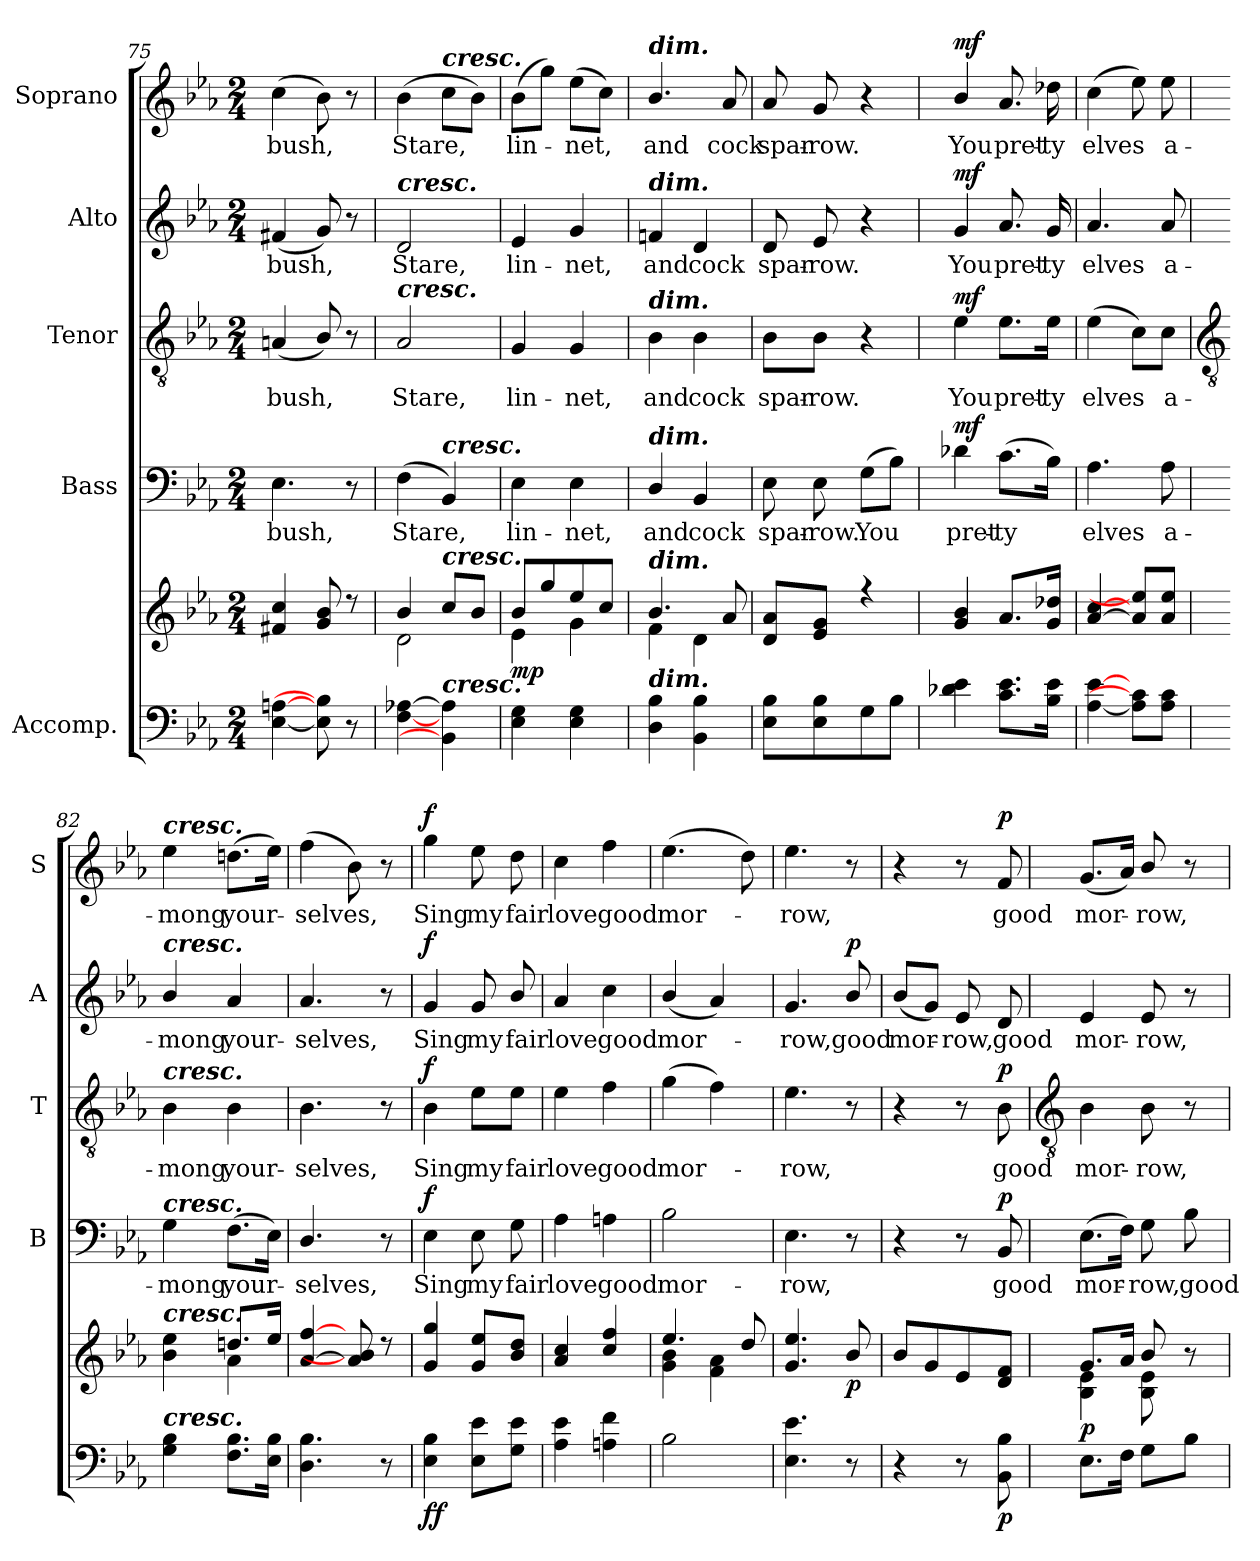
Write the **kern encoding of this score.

**kern	**kern	**dynam	**kern	**text	**dynam	**kern	**text	**dynam	**kern	**text	**dynam	**kern	**text	**dynam
*part5	*part5	*part5	*part4	*part4	*part4	*part3	*part3	*part3	*part2	*part2	*part2	*part1	*part1	*part1
*staff6	*staff5	*staff5/6	*staff4	*staff4	*staff4	*staff3	*staff3	*staff3	*staff2	*staff2	*staff2	*staff1	*staff1	*staff1
*I"Accomp.	*	*	*I"Bass	*	*	*I"Tenor	*	*	*I"Alto	*	*	*I"Soprano	*	*
*	*	*	*I'B	*	*	*I'T	*	*	*I'A	*	*	*I'S	*	*
!!LO:LB:g=z
*clefF4	*clefG2	*	*clefF4	*	*	*clefGv2	*	*	*clefG2	*	*	*clefG2	*	*
*k[b-e-a-]	*k[b-e-a-]	*	*k[b-e-a-]	*	*	*k[b-e-a-]	*	*	*k[b-e-a-]	*	*	*k[b-e-a-]	*	*
*E-:	*E-:	*	*E-:	*	*	*E-:	*	*	*E-:	*	*	*E-:	*	*
*M2/4	*M2/4	*	*M2/4	*	*	*M2/4	*	*	*M2/4	*	*	*M2/4	*	*
=75	=75	=75	=75	=75	=75	=75	=75	=75	=75	=75	=75	=75	=75	=75
*	*^	*	*	*	*	*	*	*	*	*	*	*	*	*
!	!	!LO:N:vis=1	!	!	!LO:LY:b	!	!	!LO:LY:b	!	!	!LO:LY:b	!	!	!LO:LY:b	!
[4E- [4An	4f#X 4cc	2ryy	.	4.E-	bush,	.	(<4An	bush,	.	(<4f#X	bush,	.	(>4cc	bush,	.
8E-] 8B-]	8g 8b-	.	.	.	.	.	8B-/)	.	.	8g)	.	.	8b-)	.	.
8r	8r	.	.	8r	.	.	8r	.	.	8r	.	.	8r	.	.
=76	=76	=76	=76	=76	=76	=76	=76	=76	=76	=76	=76	=76	=76	=76	=76
!	!	!	!	!	!	!	!	!	!	!LO:TX:a:Bi:t=cresc.	!	!	!	!	!
!	!	!	!	!	!	!	!LO:TX:a:Bi:t=cresc.	!	!	!	!	!	!	!	!
!	!	!	!	!	!LO:LY:b	!	!	!LO:LY:b	!	!	!LO:LY:b	!	!	!LO:LY:b	!
[4F [4A-X	4b-/	2d\	.	(<4F	Stare,	.	2A-	Stare,	.	2d	Stare,	.	(>4b-	Stare,	.
!	!	!	!	!	!	!	!	!	!	!	!	!	!LO:TX:a:Bi:t=cresc.	!	!
!	!	!	!	!LO:TX:a:Bi:t=cresc.	!	!	!	!	!	!	!	!	!	!	!
!	!LO:TX:a:Bi:t=cresc.	!	!	!	!	!	!	!	!	!	!	!	!	!	!
!LO:TX:a:Bi:t=cresc.	!	!	!	!	!	!	!	!	!	!	!	!	!	!	!
4BB-] 4A-]	8cc/L	.	.	4BB-)	.	.	.	.	.	.	.	.	8ccL	.	.
.	8b-/J	.	.	.	.	.	.	.	.	.	.	.	8b-J)	.	.
=77	=77	=77	=77	=77	=77	=77	=77	=77	=77	=77	=77	=77	=77	=77	=77
!	!	!	!LO:DY:b	!	!LO:LY:b	!	!	!LO:LY:b	!	!	!LO:LY:b	!	!	!LO:LY:b	!
4E- 4G	8b-/L	4e-\	mp	4E-	lin-	.	4G	lin-	.	4e-	lin-	.	(8b-L	lin-	.
.	8gg/	.	.	.	.	.	.	.	.	.	.	.	8ggJ)	.	.
!	!	!	!	!	!LO:LY:b	!	!	!LO:LY:b	!	!	!LO:LY:b	!	!	!LO:LY:b	!
4E- 4G	8ee-/	4g\	.	4E-	-net,	.	4G	-net,	.	4g	-net,	.	(>8ee-L	net,	.
.	8cc/J	.	.	.	.	.	.	.	.	.	.	.	8ccJ)	.	.
=78	=78	=78	=78	=78	=78	=78	=78	=78	=78	=78	=78	=78	=78	=78	=78
!	!	!	!	!	!	!	!	!	!	!	!	!	!LO:TX:a:Bi:t=dim.	!	!
!	!	!	!	!	!	!	!	!	!	!LO:TX:a:Bi:t=dim.	!	!	!	!	!
!	!	!	!	!	!	!	!LO:TX:a:Bi:t=dim.	!	!	!	!	!	!	!	!
!	!	!	!	!LO:TX:a:Bi:t=dim.	!	!	!	!	!	!	!	!	!	!	!
!	!LO:TX:a:Bi:t=dim.	!	!	!	!	!	!	!	!	!	!	!	!	!	!
!LO:TX:a:Bi:t=dim.	!	!	!	!	!	!	!	!	!	!	!	!	!	!	!
!	!	!	!	!	!LO:LY:b	!	!	!LO:LY:b	!	!	!LO:LY:b	!	!	!LO:LY:b	!
4D\ 4B-\	4.b-/	4f\	.	4D/	and	.	4B-	and	.	4fn	and	.	4.b-/	and	.
!	!	!	!	!	!LO:LY:b	!	!	!LO:LY:b	!	!	!LO:LY:b	!	!	!	!
4BB- 4B-	.	4d\	.	4BB-	cock	.	4B-	cock	.	4d	cock	.	.	.	.
!	!	!	!	!	!	!	!	!	!	!	!	!	!	!LO:LY:b	!
.	8a-	.	.	.	.	.	.	.	.	.	.	.	8a-	cock	.
=79	=79	=79	=79	=79	=79	=79	=79	=79	=79	=79	=79	=79	=79	=79	=79
!	!	!	!	!	!LO:LY:b	!	!	!LO:LY:b	!	!	!LO:LY:b	!	!	!LO:LY:b	!
8E- 8B-L	8d 8a-L	2ryy	.	8E-	spar-	.	8B-\L	spar-	.	8d	spar-	.	8a-	spar-	.
!	!	!	!	!	!LO:LY:b	!	!	!LO:LY:b	!	!	!LO:LY:b	!	!	!LO:LY:b	!
8E- 8B-	8e- 8gJ	.	.	8E-	-row.	.	8B-\J	-row.	.	8e-	-row.	.	8g	-row.	.
!	!	!	!	!	!LO:LY:b	!	!	!	!	!	!	!	!	!	!
8G	4r	.	.	(>8GL	You	.	4r	.	.	4r	.	.	4r	.	.
8B-J	.	.	.	8B-J)	.	.	.	.	.	.	.	.	.	.	.
=80	=80	=80	=80	=80	=80	=80	=80	=80	=80	=80	=80	=80	=80	=80	=80
!	!	!	!LO:DY:b=2	!	!LO:LY:b	!	!	!LO:LY:b	!	!	!LO:LY:b	!	!	!LO:LY:b	!
!	!	!	!LO:DY:n=1:b	!	!	!LO:DY:b	!	!	!LO:DY:b	!	!	!LO:DY:b	!	!	!LO:DY:b
4d-X 4e-	4g 4b-	2ryy	mf mf	4d-X	pret-	mf	4e-	You	mf	4g	You	mf	4b-/	You	mf
!	!	!	!	!	!LO:LY:b	!	!	!LO:LY:b	!	!	!LO:LY:b	!	!	!LO:LY:b	!
8.c 8.e-L	8.a-L	.	.	(>8.cL	-ty	.	8.e-\L	pret-	.	8.a-	pret-	.	8.a-	pret-	.
!	!	!	!	!	!	!	!	!LO:LY:b	!	!	!LO:LY:b	!	!	!LO:LY:b	!
16B- 16e-J	16g 16dd-XJ	.	.	16B-J)	.	.	16e-\Jk	-ty	.	16g	-ty	.	16dd-X	-ty	.
=81	=81	=81	=81	=81	=81	=81	=81	=81	=81	=81	=81	=81	=81	=81	=81
!	!	!	!	!	!LO:LY:b	!	!	!LO:LY:b	!	!	!LO:LY:b	!	!	!LO:LY:b	!
[4A- [4e-	[4a- [4cc	2ryy	.	4.A-	elves	.	(>4e-	elves	.	4.a-	elves	.	(>4cc	elves	.
8A-] 8c]L	8a-] 8ee-]L	.	.	.	.	.	8c\L)	.	.	.	.	.	8ee-)	.	.
!	!	!	!	!	!LO:LY:b	!	!	!LO:LY:b	!	!	!LO:LY:b	!	!	!LO:LY:b	!
8A- 8cJ	8a- 8ee-J	.	.	8A-	a-	.	8c\J	a-	.	8a-	a-	.	8ee-	a-	.
!!LO:LB:g=z
=82	=82	=82	=82	=82	=82	=82	=82	=82	=82	=82	=82	=82	=82	=82	=82
*	*	*	*	*	*	*	*clefGv2	*	*	*	*	*	*	*	*
!	!	!	!	!	!	!	!	!	!	!	!	!	!LO:TX:a:Bi:t=cresc.	!	!
!	!	!	!	!	!	!	!	!	!	!LO:TX:a:Bi:t=cresc.	!	!	!	!	!
!	!	!	!	!	!	!	!LO:TX:a:Bi:t=cresc.	!	!	!	!	!	!	!	!
!	!	!	!	!LO:TX:a:Bi:t=cresc.	!	!	!	!	!	!	!	!	!	!	!
!	!LO:TX:a:Bi:t=cresc.	!	!	!	!	!	!	!	!	!	!	!	!	!	!
!LO:TX:a:Bi:t=cresc.	!	!	!	!	!	!	!	!	!	!	!	!	!	!	!
!	!	!	!	!	!LO:LY:b	!	!	!LO:LY:b	!	!	!LO:LY:b	!	!	!LO:LY:b	!
4G 4B-	4b- 4ee-	4ryy	.	4G	-mong	.	4B-	-mong	.	4b-/	-mong	.	4ee-	-mong	.
!	!	!	!	!	!LO:LY:b	!	!	!LO:LY:b	!	!	!LO:LY:b	!	!	!LO:LY:b	!
8.F 8.B-L	8.ddn/L	4a-\	.	(>8.FL	your-	.	4B-	your-	.	4a-	your-	.	(>8.ddnL	your-	.
16E- 16B-J	16ee-/J	.	.	16E-J)	.	.	.	.	.	.	.	.	16ee-J)	.	.
=83	=83	=83	=83	=83	=83	=83	=83	=83	=83	=83	=83	=83	=83	=83	=83
!	!	!	!	!	!LO:LY:b	!	!	!LO:LY:b	!	!	!LO:LY:b	!	!	!LO:LY:b	!
4.D\ 4.B-\	[4a- [4ff	2ryy	.	4.D/	selves,	.	4.B-	-selves,	.	4.a-	-selves,	.	(>4ff	selves,	.
.	8a-] 8b-]	.	.	.	.	.	.	.	.	.	.	.	8b-)	.	.
8r	8r	.	.	8r	.	.	8r	.	.	8r	.	.	8r	.	.
=84	=84	=84	=84	=84	=84	=84	=84	=84	=84	=84	=84	=84	=84	=84	=84
!	!	!	!LO:DY:b=2	!	!LO:LY:b	!	!	!LO:LY:b	!	!	!LO:LY:b	!	!	!LO:LY:b	!
!	!	!	!LO:DY:n=1:b	!	!	!LO:DY:b	!	!	!LO:DY:b	!	!	!LO:DY:b	!	!	!LO:DY:b
4E- 4B-	4g 4gg	2ryy	f f	4E-	Sing	f	4B-	Sing	f	4g/	Sing	f	4gg	Sing	f
!	!	!	!	!	!LO:LY:b	!	!	!LO:LY:b	!	!	!LO:LY:b	!	!	!LO:LY:b	!
8E- 8e-L	8g 8ee-L	.	.	8E-	my	.	8e-\L	my	.	8g	my	.	8ee-	my	.
!	!	!	!	!	!LO:LY:b	!	!	!LO:LY:b	!	!	!LO:LY:b	!	!	!LO:LY:b	!
8G 8e-J	8b- 8ddJ	.	.	8G	fair	.	8e-\J	fair	.	8b-/	fair	.	8dd	fair	.
=85	=85	=85	=85	=85	=85	=85	=85	=85	=85	=85	=85	=85	=85	=85	=85
!	!	!LO:N:vis=1	!	!	!LO:LY:b	!	!	!LO:LY:b	!	!	!LO:LY:b	!	!	!LO:LY:b	!
4A- 4e-	4a- 4cc	2ryy	.	4A-	love	.	4e-	love	.	4a-	love	.	4cc	love	.
!	!	!	!	!	!LO:LY:b	!	!	!LO:LY:b	!	!	!LO:LY:b	!	!	!LO:LY:b	!
4An 4f	4cc 4ff	.	.	4An	good	.	4f	good	.	4cc	good	.	4ff	good	.
=86	=86	=86	=86	=86	=86	=86	=86	=86	=86	=86	=86	=86	=86	=86	=86
!	!	!	!	!	!LO:LY:b	!	!	!LO:LY:b	!	!	!LO:LY:b	!	!	!LO:LY:b	!
2B-	4.ee-/	4g\ 4b-\	.	2B-	mor-	.	(>4g	mor-	.	(<4b-/	mor-	.	(>4.ee-	mor-	.
.	.	4f\ 4a-\	.	.	.	.	4f)	.	.	4a-)	.	.	.	.	.
.	8dd/	.	.	.	.	.	.	.	.	.	.	.	8dd)	.	.
=87	=87	=87	=87	=87	=87	=87	=87	=87	=87	=87	=87	=87	=87	=87	=87
!	!	!LO:N:vis=1	!	!	!LO:LY:b	!	!	!LO:LY:b	!	!	!LO:LY:b	!	!	!LO:LY:b	!
4.E- 4.e-	4.g 4.ee-	2ryy	.	4.E-	-row,	.	4.e-	row,	.	4.g	row,	.	4.ee-	row,	.
!	!	!	!LO:DY:b	!	!	!	!	!	!	!	!LO:LY:b	!LO:DY:b	!	!	!
8r	8b-/	.	p	8r	.	.	8r	.	.	8b-/	good	p	8r	.	.
=88	=88	=88	=88	=88	=88	=88	=88	=88	=88	=88	=88	=88	=88	=88	=88
!	!	!LO:N:vis=1	!	!	!	!	!	!	!	!	!LO:LY:b	!	!	!	!
4r	8b-/L	2ryy	.	4r	.	.	4r	.	.	(<8b-/L	mor-	.	4r	.	.
.	8g	.	.	.	.	.	.	.	.	8gJ)	.	.	.	.	.
!	!	!	!	!	!	!	!	!	!	!	!LO:LY:b	!	!	!	!
8r	8e-	.	.	8r	.	.	8r	.	.	8e-	row,	.	8r	.	.
!	!	!	!LO:DY:b=2	!	!LO:LY:b	!LO:DY:b	!	!LO:LY:b	!LO:DY:b	!	!LO:LY:b	!	!	!LO:LY:b	!LO:DY:b
8BB- 8B-	8d 8fJ	.	p	8BB-	good	p	8B-	good	p	8d	good	.	8f	good	p
!!LO:LB:g=z
=89	=89	=89	=89	=89	=89	=89	=89	=89	=89	=89	=89	=89	=89	=89	=89
*	*	*	*	*	*	*	*clefGv2	*	*	*	*	*	*	*	*
!	!	!	!LO:DY:b	!	!LO:LY:b	!	!	!LO:LY:b	!	!	!LO:LY:b	!	!	!LO:LY:b	!
8.E-L	8.gL	4B-\ 4e-\	p	(>8.E-L	mor-	.	4B-	mor-	.	4e-	mor-	.	(<8.gL	mor-	.
16FJ	16a-J	.	.	16FJ)	.	.	.	.	.	.	.	.	16a-J)	.	.
!	!	!	!	!	!LO:LY:b	!	!	!LO:LY:b	!	!	!LO:LY:b	!	!	!LO:LY:b	!
8GL	8b-/	8B-\ 8e-\	.	8G	row,	.	8B-	-row,	.	8e-	-row,	.	8b-/	row,	.
!	!	!	!	!	!LO:LY:b	!	!	!	!	!	!	!	!	!	!
8B-J	8r	8ryy	.	8B-	good	.	8r	.	.	8r	.	.	8r	.	.
*	*v	*v	*	*	*	*	*	*	*	*	*	*	*	*	*
=	=	=	=	=	=	=	=	=	=	=	=	=	=	=
*-	*-	*-	*-	*-	*-	*-	*-	*-	*-	*-	*-	*-	*-	*-
